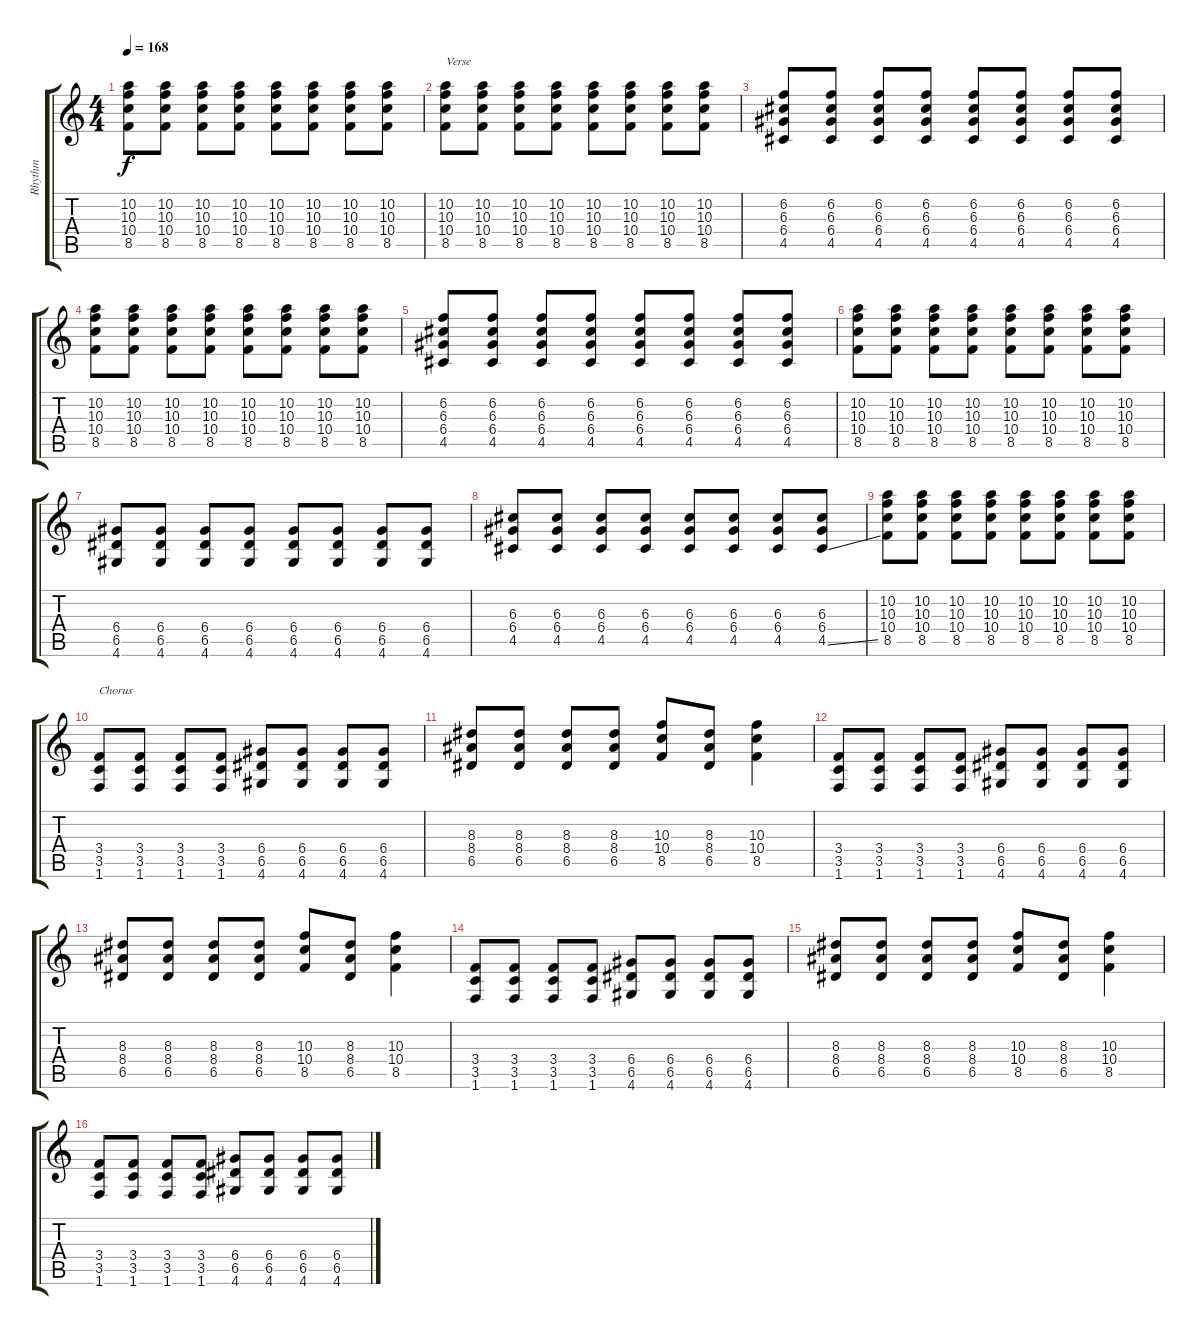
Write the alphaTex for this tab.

\track ("Rhythm" "Rhythm") {instrument distortionguitar}
\staff {score tabs}
\tuning (E4 B3 G3 D3 A2 E2) {hide}
\ts (4 4)
\tempo 168
\clef g2
\ks c
(10.2 10.3 10.4 8.5).8{dy f} (10.2 10.3 10.4 8.5).8 (10.2 10.3 10.4 8.5).8 (10.2 10.3 10.4 8.5).8 (10.2 10.3 10.4 8.5).8 (10.2 10.3 10.4 8.5).8 (10.2 10.3 10.4 8.5).8 (10.2 10.3 10.4 8.5).8 |
(10.2 10.3 10.4 8.5).8{txt "Verse"} (10.2 10.3 10.4 8.5).8 (10.2 10.3 10.4 8.5).8 (10.2 10.3 10.4 8.5).8 (10.2 10.3 10.4 8.5).8 (10.2 10.3 10.4 8.5).8 (10.2 10.3 10.4 8.5).8 (10.2 10.3 10.4 8.5).8 |
(6.2 6.3 6.4 4.5).8 (6.2 6.3 6.4 4.5).8 (6.2 6.3 6.4 4.5).8 (6.2 6.3 6.4 4.5).8 (6.2 6.3 6.4 4.5).8 (6.2 6.3 6.4 4.5).8 (6.2 6.3 6.4 4.5).8 (6.2 6.3 6.4 4.5).8 |
(10.2 10.3 10.4 8.5).8 (10.2 10.3 10.4 8.5).8 (10.2 10.3 10.4 8.5).8 (10.2 10.3 10.4 8.5).8 (10.2 10.3 10.4 8.5).8 (10.2 10.3 10.4 8.5).8 (10.2 10.3 10.4 8.5).8 (10.2 10.3 10.4 8.5).8 |
(6.2 6.3 6.4 4.5).8 (6.2 6.3 6.4 4.5).8 (6.2 6.3 6.4 4.5).8 (6.2 6.3 6.4 4.5).8 (6.2 6.3 6.4 4.5).8 (6.2 6.3 6.4 4.5).8 (6.2 6.3 6.4 4.5).8 (6.2 6.3 6.4 4.5).8 |
(10.2 10.3 10.4 8.5).8 (10.2 10.3 10.4 8.5).8 (10.2 10.3 10.4 8.5).8 (10.2 10.3 10.4 8.5).8 (10.2 10.3 10.4 8.5).8 (10.2 10.3 10.4 8.5).8 (10.2 10.3 10.4 8.5).8 (10.2 10.3 10.4 8.5).8 |
(6.4 6.5 4.6).8 (6.4 6.5 4.6).8 (6.4 6.5 4.6).8 (6.4 6.5 4.6).8 (6.4 6.5 4.6).8 (6.4 6.5 4.6).8 (6.4 6.5 4.6).8 (6.4 6.5 4.6).8 |
(6.3 6.4 4.5).8 (6.3 6.4 4.5).8 (6.3 6.4 4.5).8 (6.3 6.4 4.5).8 (6.3 6.4 4.5).8 (6.3 6.4 4.5).8 (6.3 6.4 4.5).8 (6.3 6.4 4.5{ss}).8 |
(10.2 10.3 10.4 8.5).8 (10.2 10.3 10.4 8.5).8 (10.2 10.3 10.4 8.5).8 (10.2 10.3 10.4 8.5).8 (10.2 10.3 10.4 8.5).8 (10.2 10.3 10.4 8.5).8 (10.2 10.3 10.4 8.5).8 (10.2 10.3 10.4 8.5).8 |
(3.4 3.5 1.6).8{txt "Chorus"} (3.4 3.5 1.6).8 (3.4 3.5 1.6).8 (3.4 3.5 1.6).8 (6.4 6.5 4.6).8 (6.4 6.5 4.6).8 (6.4 6.5 4.6).8 (6.4 6.5 4.6).8 |
(8.3 8.4 6.5).8 (8.3 8.4 6.5).8 (8.3 8.4 6.5).8 (8.3 8.4 6.5).8 (10.3 10.4 8.5).8 (8.3 8.4 6.5).8 (10.3 10.4 8.5).4 |
(3.4 3.5 1.6).8 (3.4 3.5 1.6).8 (3.4 3.5 1.6).8 (3.4 3.5 1.6).8 (6.4 6.5 4.6).8 (6.4 6.5 4.6).8 (6.4 6.5 4.6).8 (6.4 6.5 4.6).8 |
(8.3 8.4 6.5).8 (8.3 8.4 6.5).8 (8.3 8.4 6.5).8 (8.3 8.4 6.5).8 (10.3 10.4 8.5).8 (8.3 8.4 6.5).8 (10.3 10.4 8.5).4 |
(3.4 3.5 1.6).8 (3.4 3.5 1.6).8 (3.4 3.5 1.6).8 (3.4 3.5 1.6).8 (6.4 6.5 4.6).8 (6.4 6.5 4.6).8 (6.4 6.5 4.6).8 (6.4 6.5 4.6).8 |
(8.3 8.4 6.5).8 (8.3 8.4 6.5).8 (8.3 8.4 6.5).8 (8.3 8.4 6.5).8 (10.3 10.4 8.5).8 (8.3 8.4 6.5).8 (10.3 10.4 8.5).4 |
(3.4 3.5 1.6).8 (3.4 3.5 1.6).8 (3.4 3.5 1.6).8 (3.4 3.5 1.6).8 (6.4 6.5 4.6).8 (6.4 6.5 4.6).8 (6.4 6.5 4.6).8 (6.4 6.5 4.6).8
